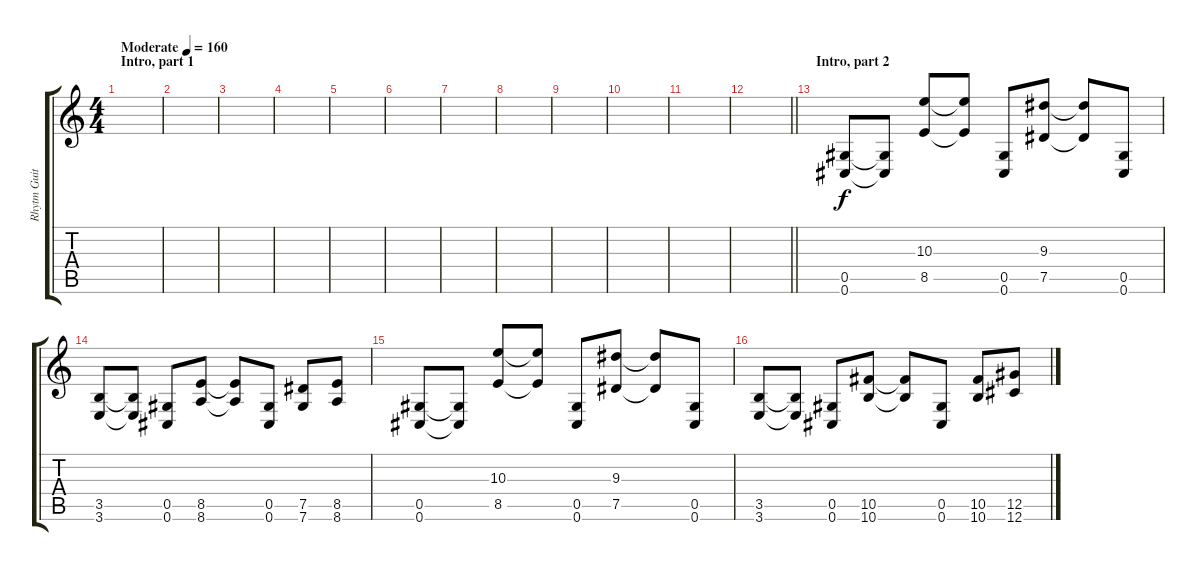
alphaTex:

\track ("Rhytm Guitar [R]" "Rhytm Guit") {instrument distortionguitar}
\staff {score tabs}
\tuning (Eb4 Bb3 Gb3 Db3 Ab2 Db2) {hide}
\ts (4 4)
\section ("" "Intro, part 1")
\tempo (160 "Moderate")
\clef g2
\ks c
|
|
|
|
|
|
|
|
|
|
|
\barLineRight lightlight
|
\section ("" "Intro, part 2")
(0.5 0.6).8 (0.5{t} 0.6{t}).8 (10.3 8.5).8 (10.3{t} 8.5{t}).8 (0.5 0.6).8 (9.3 7.5).8 (9.3{t} 7.5{t}).8 (0.5 0.6).8 |
(3.5 3.6).8 (3.5{t} 3.6{t}).8 (0.5 0.6).8 (8.5 8.6).8 (8.5{t} 8.6{t}).8 (0.5 0.6).8 (7.5 7.6).8 (8.5 8.6).8 |
(0.5 0.6).8 (0.5{t} 0.6{t}).8 (10.3 8.5).8 (10.3{t} 8.5{t}).8 (0.5 0.6).8 (9.3 7.5).8 (9.3{t} 7.5{t}).8 (0.5 0.6).8 |
(3.5 3.6).8 (3.5{t} 3.6{t}).8 (0.5 0.6).8 (10.5 10.6).8 (10.5{t} 10.6{t}).8 (0.5 0.6).8 (10.5 10.6).8 (12.5 12.6).8
